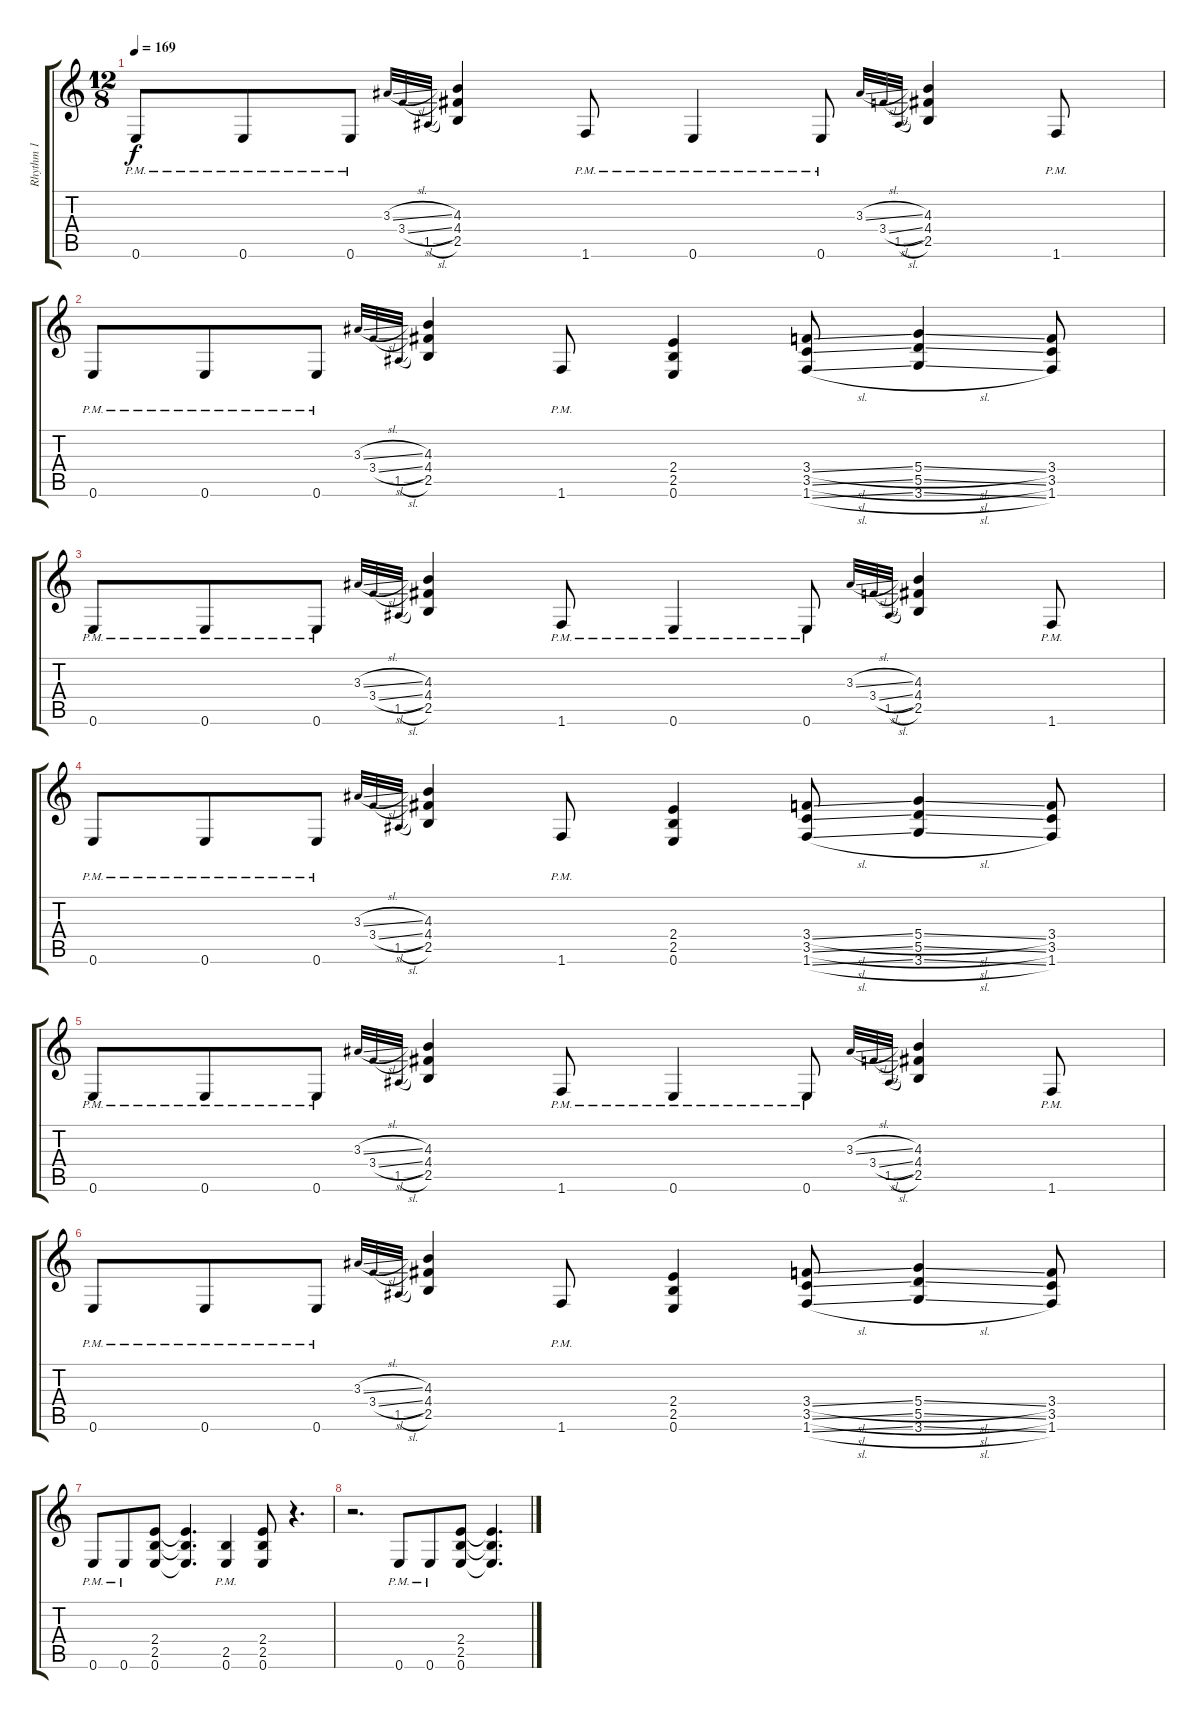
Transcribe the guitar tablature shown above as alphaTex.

\track ("Rhythm 1" "Rhythm 1") {instrument distortionguitar}
\staff {score tabs}
\tuning (E4 B3 G3 D3 A2 E2) {hide}
\ts (12 8)
\tempo 169
\clef g2
\ks c
0.6{pm}.8{dy f} 0.6{pm}.8 0.6{pm}.8 3.3{sl}.32{gr onbeat} 3.4{sl}.32{gr onbeat} 1.5{sl}.32{gr onbeat} (4.3 4.4 2.5).4 1.6{pm}.8 0.6{pm}.4 0.6{pm}.8 3.3{sl}.32{gr onbeat} 3.4{sl}.32{gr onbeat} 1.5{sl}.32{gr onbeat} (4.3 4.4 2.5).4 1.6{pm}.8 |
0.6{pm}.8 0.6{pm}.8 0.6{pm}.8 3.3{sl}.32{gr onbeat} 3.4{sl}.32{gr onbeat} 1.5{sl}.32{gr onbeat} (4.3 4.4 2.5).4 1.6{pm}.8 (2.4 2.5 0.6).4 (3.4{sl} 3.5{sl} 1.6{sl}).8 (5.4{sl} 5.5{sl} 3.6{sl}).4 (3.4 3.5 1.6).8 |
0.6{pm}.8 0.6{pm}.8 0.6{pm}.8 3.3{sl}.32{gr onbeat} 3.4{sl}.32{gr onbeat} 1.5{sl}.32{gr onbeat} (4.3 4.4 2.5).4 1.6{pm}.8 0.6{pm}.4 0.6{pm}.8 3.3{sl}.32{gr onbeat} 3.4{sl}.32{gr onbeat} 1.5{sl}.32{gr onbeat} (4.3 4.4 2.5).4 1.6{pm}.8 |
0.6{pm}.8 0.6{pm}.8 0.6{pm}.8 3.3{sl}.32{gr onbeat} 3.4{sl}.32{gr onbeat} 1.5{sl}.32{gr onbeat} (4.3 4.4 2.5).4 1.6{pm}.8 (2.4 2.5 0.6).4 (3.4{sl} 3.5{sl} 1.6{sl}).8 (5.4{sl} 5.5{sl} 3.6{sl}).4 (3.4 3.5 1.6).8 |
0.6{pm}.8 0.6{pm}.8 0.6{pm}.8 3.3{sl}.32{gr onbeat} 3.4{sl}.32{gr onbeat} 1.5{sl}.32{gr onbeat} (4.3 4.4 2.5).4 1.6{pm}.8 0.6{pm}.4 0.6{pm}.8 3.3{sl}.32{gr onbeat} 3.4{sl}.32{gr onbeat} 1.5{sl}.32{gr onbeat} (4.3 4.4 2.5).4 1.6{pm}.8 |
0.6{pm}.8 0.6{pm}.8 0.6{pm}.8 3.3{sl}.32{gr onbeat} 3.4{sl}.32{gr onbeat} 1.5{sl}.32{gr onbeat} (4.3 4.4 2.5).4 1.6{pm}.8 (2.4 2.5 0.6).4 (3.4{sl} 3.5{sl} 1.6{sl}).8 (5.4{sl} 5.5{sl} 3.6{sl}).4 (3.4 3.5 1.6).8 |
0.6{pm}.8 0.6{pm}.8 (2.4 2.5 0.6).8 (2.4{t} 2.5{t} 0.6{t}).4{d} (2.5{pm} 0.6{pm}).4 (2.4 2.5 0.6).8 r.4{d} |
r.2{d} 0.6{pm}.8 0.6{pm}.8 (2.4 2.5 0.6).8 (2.4{t} 2.5{t} 0.6{t}).4{d}
